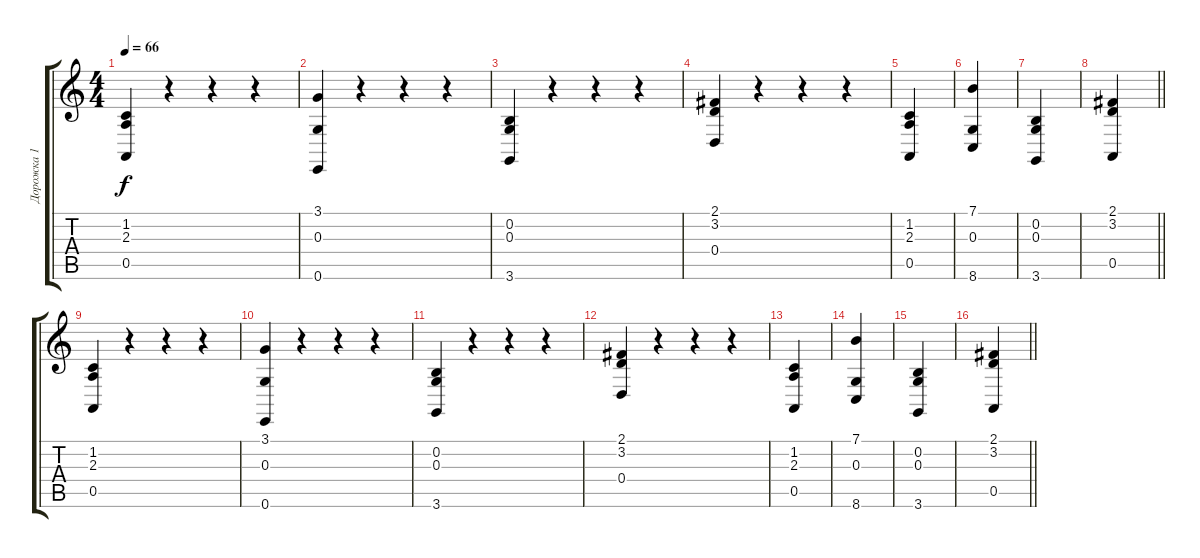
\track ("Дорожка 1" "Дорожка 1") {instrument acousticgrandpiano}
\staff {score tabs}
\tuning (E4 B3 G3 D3 A2 E2) {hide}
\ts (4 4)
\tempo 66
\clef g2
\ks c
(1.2 2.3 0.5).4{dy f} r.4 r.4 r.4 |
(3.1 0.3 0.6).4 r.4 r.4 r.4 |
(0.2 0.3 3.6).4 r.4 r.4 r.4 |
(2.1 3.2 0.4).4 r.4 r.4 r.4 |
(1.2 2.3 0.5).4 |
(7.1 0.3 8.6).4 |
(0.2 0.3 3.6).4 |
\barLineRight lightlight
(2.1 3.2 0.5).4 |
(1.2 2.3 0.5).4 r.4 r.4 r.4 |
(3.1 0.3 0.6).4 r.4 r.4 r.4 |
(0.2 0.3 3.6).4 r.4 r.4 r.4 |
(2.1 3.2 0.4).4 r.4 r.4 r.4 |
(1.2 2.3 0.5).4 |
(7.1 0.3 8.6).4 |
(0.2 0.3 3.6).4 |
\barLineRight lightlight
(2.1 3.2 0.5).4
